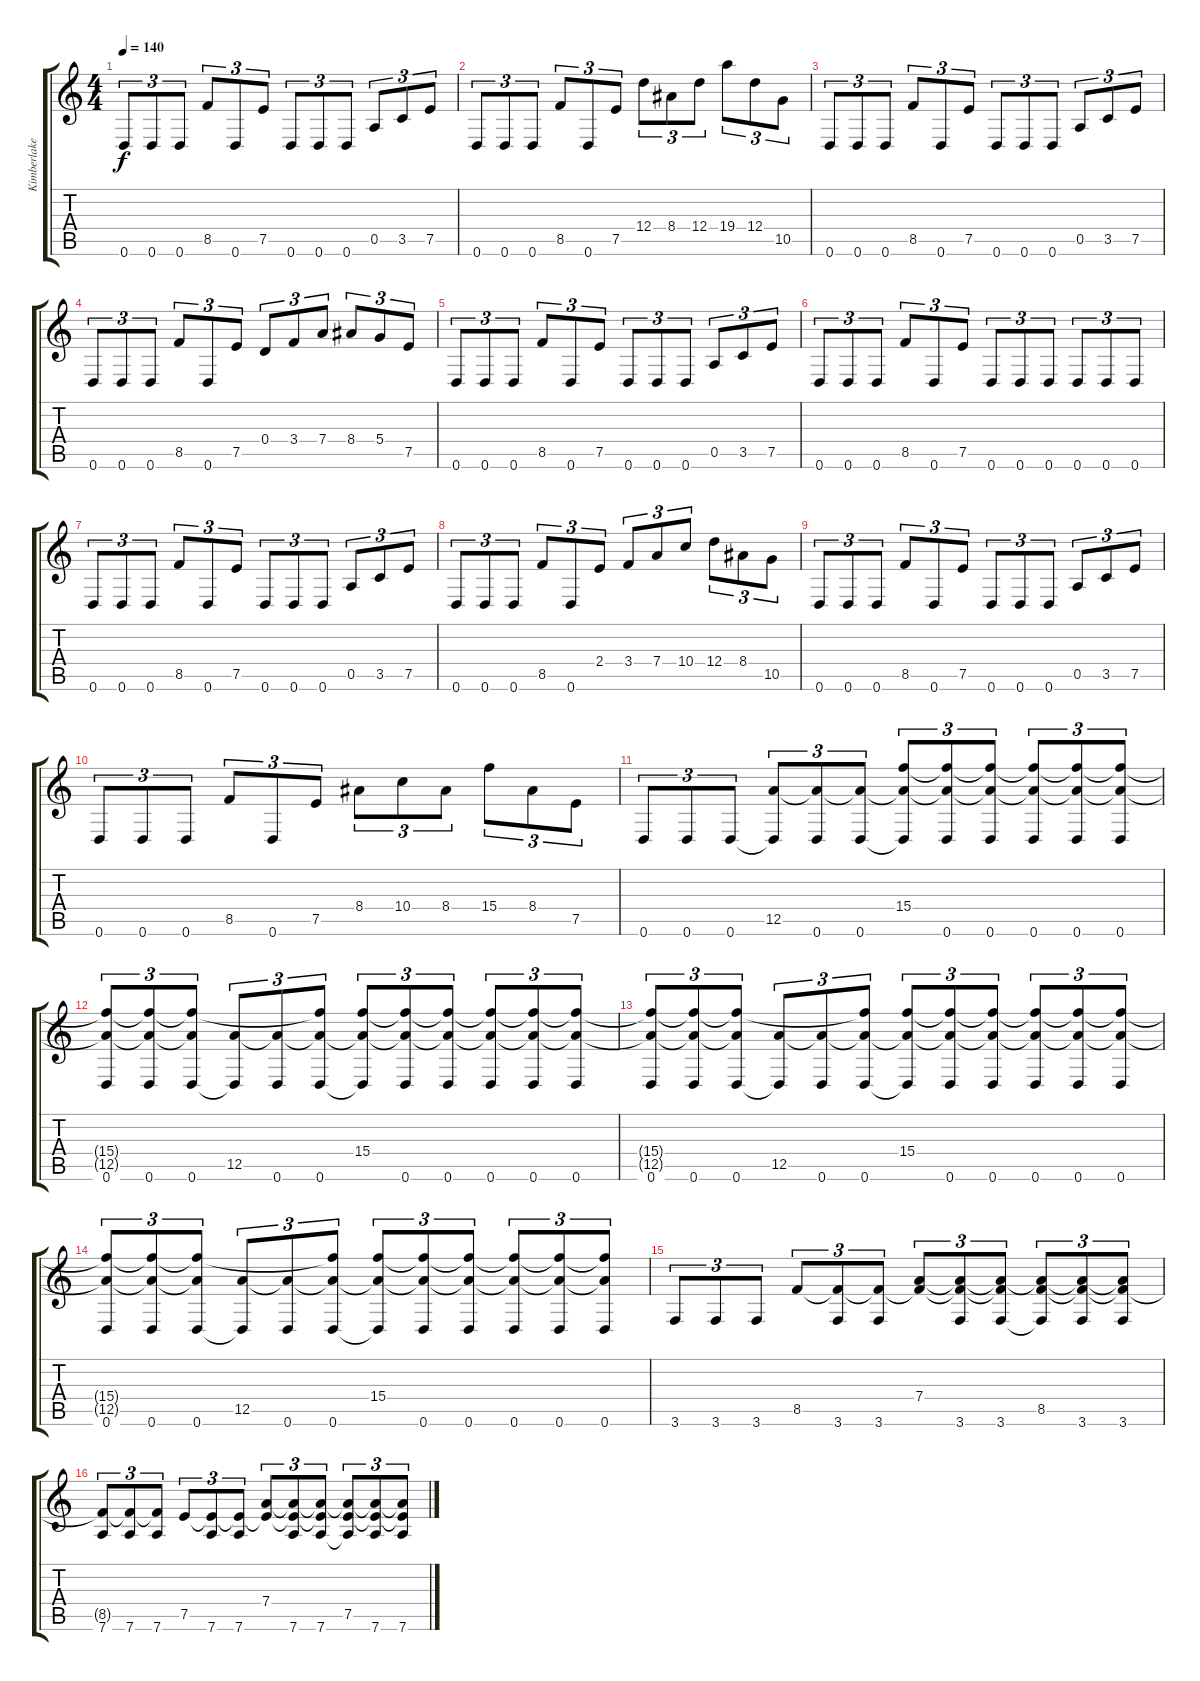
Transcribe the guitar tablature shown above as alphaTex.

\track ("Kimberlake" "Kimberlake") {instrument distortionguitar}
\staff {score tabs}
\tuning (E4 B3 G3 D3 A2 D2) {hide}
\ts (4 4)
\tempo 140
\clef g2
\ks c
0.6.8{tu (3 2) dy f} 0.6.8{tu (3 2)} 0.6.8{tu (3 2)} 8.5.8{tu (3 2)} 0.6.8{tu (3 2)} 7.5.8{tu (3 2)} 0.6.8{tu (3 2)} 0.6.8{tu (3 2)} 0.6.8{tu (3 2)} 0.5.8{tu (3 2)} 3.5.8{tu (3 2)} 7.5.8{tu (3 2)} |
0.6.8{tu (3 2)} 0.6.8{tu (3 2)} 0.6.8{tu (3 2)} 8.5.8{tu (3 2)} 0.6.8{tu (3 2)} 7.5.8{tu (3 2)} 12.4.8{tu (3 2)} 8.4.8{tu (3 2)} 12.4.8{tu (3 2)} 19.4.8{tu (3 2)} 12.4.8{tu (3 2)} 10.5.8{tu (3 2)} |
0.6.8{tu (3 2)} 0.6.8{tu (3 2)} 0.6.8{tu (3 2)} 8.5.8{tu (3 2)} 0.6.8{tu (3 2)} 7.5.8{tu (3 2)} 0.6.8{tu (3 2)} 0.6.8{tu (3 2)} 0.6.8{tu (3 2)} 0.5.8{tu (3 2)} 3.5.8{tu (3 2)} 7.5.8{tu (3 2)} |
0.6.8{tu (3 2)} 0.6.8{tu (3 2)} 0.6.8{tu (3 2)} 8.5.8{tu (3 2)} 0.6.8{tu (3 2)} 7.5.8{tu (3 2)} 0.4.8{tu (3 2)} 3.4.8{tu (3 2)} 7.4.8{tu (3 2)} 8.4.8{tu (3 2)} 5.4.8{tu (3 2)} 7.5.8{tu (3 2)} |
0.6.8{tu (3 2)} 0.6.8{tu (3 2)} 0.6.8{tu (3 2)} 8.5.8{tu (3 2)} 0.6.8{tu (3 2)} 7.5.8{tu (3 2)} 0.6.8{tu (3 2)} 0.6.8{tu (3 2)} 0.6.8{tu (3 2)} 0.5.8{tu (3 2)} 3.5.8{tu (3 2)} 7.5.8{tu (3 2)} |
0.6.8{tu (3 2)} 0.6.8{tu (3 2)} 0.6.8{tu (3 2)} 8.5.8{tu (3 2)} 0.6.8{tu (3 2)} 7.5.8{tu (3 2)} 0.6.8{tu (3 2)} 0.6.8{tu (3 2)} 0.6.8{tu (3 2)} 0.6.8{tu (3 2)} 0.6.8{tu (3 2)} 0.6.8{tu (3 2)} |
0.6.8{tu (3 2)} 0.6.8{tu (3 2)} 0.6.8{tu (3 2)} 8.5.8{tu (3 2)} 0.6.8{tu (3 2)} 7.5.8{tu (3 2)} 0.6.8{tu (3 2)} 0.6.8{tu (3 2)} 0.6.8{tu (3 2)} 0.5.8{tu (3 2)} 3.5.8{tu (3 2)} 7.5.8{tu (3 2)} |
0.6.8{tu (3 2)} 0.6.8{tu (3 2)} 0.6.8{tu (3 2)} 8.5.8{tu (3 2)} 0.6.8{tu (3 2)} 2.4.8{tu (3 2)} 3.4.8{tu (3 2)} 7.4.8{tu (3 2)} 10.4.8{tu (3 2)} 12.4.8{tu (3 2)} 8.4.8{tu (3 2)} 10.5.8{tu (3 2)} |
0.6.8{tu (3 2)} 0.6.8{tu (3 2)} 0.6.8{tu (3 2)} 8.5.8{tu (3 2)} 0.6.8{tu (3 2)} 7.5.8{tu (3 2)} 0.6.8{tu (3 2)} 0.6.8{tu (3 2)} 0.6.8{tu (3 2)} 0.5.8{tu (3 2)} 3.5.8{tu (3 2)} 7.5.8{tu (3 2)} |
0.6.8{tu (3 2)} 0.6.8{tu (3 2)} 0.6.8{tu (3 2)} 8.5.8{tu (3 2)} 0.6.8{tu (3 2)} 7.5.8{tu (3 2)} 8.4.8{tu (3 2)} 10.4.8{tu (3 2)} 8.4.8{tu (3 2)} 15.4.8{tu (3 2)} 8.4.8{tu (3 2)} 7.5.8{tu (3 2)} |
0.6.8{tu (3 2)} 0.6.8{tu (3 2)} 0.6.8{tu (3 2)} (12.5 0.6{t}).8{tu (3 2)} (12.5{t} 0.6).8{tu (3 2)} (12.5{t} 0.6).8{tu (3 2)} (15.4 12.5{t} 0.6{t}).8{tu (3 2)} (15.4{t} 12.5{t} 0.6).8{tu (3 2)} (15.4{t} 12.5{t} 0.6).8{tu (3 2)} (15.4{t} 12.5{t} 0.6).8{tu (3 2)} (15.4{t} 12.5{t} 0.6).8{tu (3 2)} (15.4{t} 12.5{t} 0.6).8{tu (3 2)} |
(15.4{t} 12.5{t} 0.6).8{tu (3 2)} (15.4{t} 12.5{t} 0.6).8{tu (3 2)} (15.4{t} 12.5{t} 0.6).8{tu (3 2)} (12.5 0.6{t}).8{tu (3 2)} (12.5{t} 0.6).8{tu (3 2)} (15.4{t} 12.5{t} 0.6).8{tu (3 2)} (15.4 12.5{t} 0.6{t}).8{tu (3 2)} (15.4{t} 12.5{t} 0.6).8{tu (3 2)} (15.4{t} 12.5{t} 0.6).8{tu (3 2)} (15.4{t} 12.5{t} 0.6).8{tu (3 2)} (15.4{t} 12.5{t} 0.6).8{tu (3 2)} (15.4{t} 12.5{t} 0.6).8{tu (3 2)} |
(15.4{t} 12.5{t} 0.6).8{tu (3 2)} (15.4{t} 12.5{t} 0.6).8{tu (3 2)} (15.4{t} 12.5{t} 0.6).8{tu (3 2)} (12.5 0.6{t}).8{tu (3 2)} (12.5{t} 0.6).8{tu (3 2)} (15.4{t} 12.5{t} 0.6).8{tu (3 2)} (15.4 12.5{t} 0.6{t}).8{tu (3 2)} (15.4{t} 12.5{t} 0.6).8{tu (3 2)} (15.4{t} 12.5{t} 0.6).8{tu (3 2)} (15.4{t} 12.5{t} 0.6).8{tu (3 2)} (15.4{t} 12.5{t} 0.6).8{tu (3 2)} (15.4{t} 12.5{t} 0.6).8{tu (3 2)} |
(15.4{t} 12.5{t} 0.6).8{tu (3 2)} (15.4{t} 12.5{t} 0.6).8{tu (3 2)} (15.4{t} 12.5{t} 0.6).8{tu (3 2)} (12.5 0.6{t}).8{tu (3 2)} (12.5{t} 0.6).8{tu (3 2)} (15.4{t} 12.5{t} 0.6).8{tu (3 2)} (15.4 12.5{t} 0.6{t}).8{tu (3 2)} (15.4{t} 12.5{t} 0.6).8{tu (3 2)} (15.4{t} 12.5{t} 0.6).8{tu (3 2)} (15.4{t} 12.5{t} 0.6).8{tu (3 2)} (15.4{t} 12.5{t} 0.6).8{tu (3 2)} (15.4{t} 12.5{t} 0.6).8{tu (3 2)} |
3.6.8{tu (3 2)} 3.6.8{tu (3 2)} 3.6.8{tu (3 2)} 8.5.8{tu (3 2)} (8.5{t} 3.6).8{tu (3 2)} (8.5{t} 3.6).8{tu (3 2)} (7.4 8.5{t}).8{tu (3 2)} (7.4{t} 8.5{t} 3.6).8{tu (3 2)} (7.4{t} 8.5{t} 3.6).8{tu (3 2)} (7.4{t} 8.5 3.6{t}).8{tu (3 2)} (7.4{t} 8.5{t} 3.6).8{tu (3 2)} (7.4{t} 8.5{t} 3.6).8{tu (3 2)} |
(8.5{t} 7.6).8{tu (3 2)} (8.5{t} 7.6).8{tu (3 2)} (8.5{t} 7.6).8{tu (3 2)} 7.5.8{tu (3 2)} (7.5{t} 7.6).8{tu (3 2)} (7.5{t} 7.6).8{tu (3 2)} (7.4 7.5{t}).8{tu (3 2)} (7.4{t} 7.5{t} 7.6).8{tu (3 2)} (7.4{t} 7.5{t} 7.6).8{tu (3 2)} (7.4{t} 7.5 7.6{t}).8{tu (3 2)} (7.4{t} 7.5{t} 7.6).8{tu (3 2)} (7.4{t} 7.5{t} 7.6).8{tu (3 2)}
